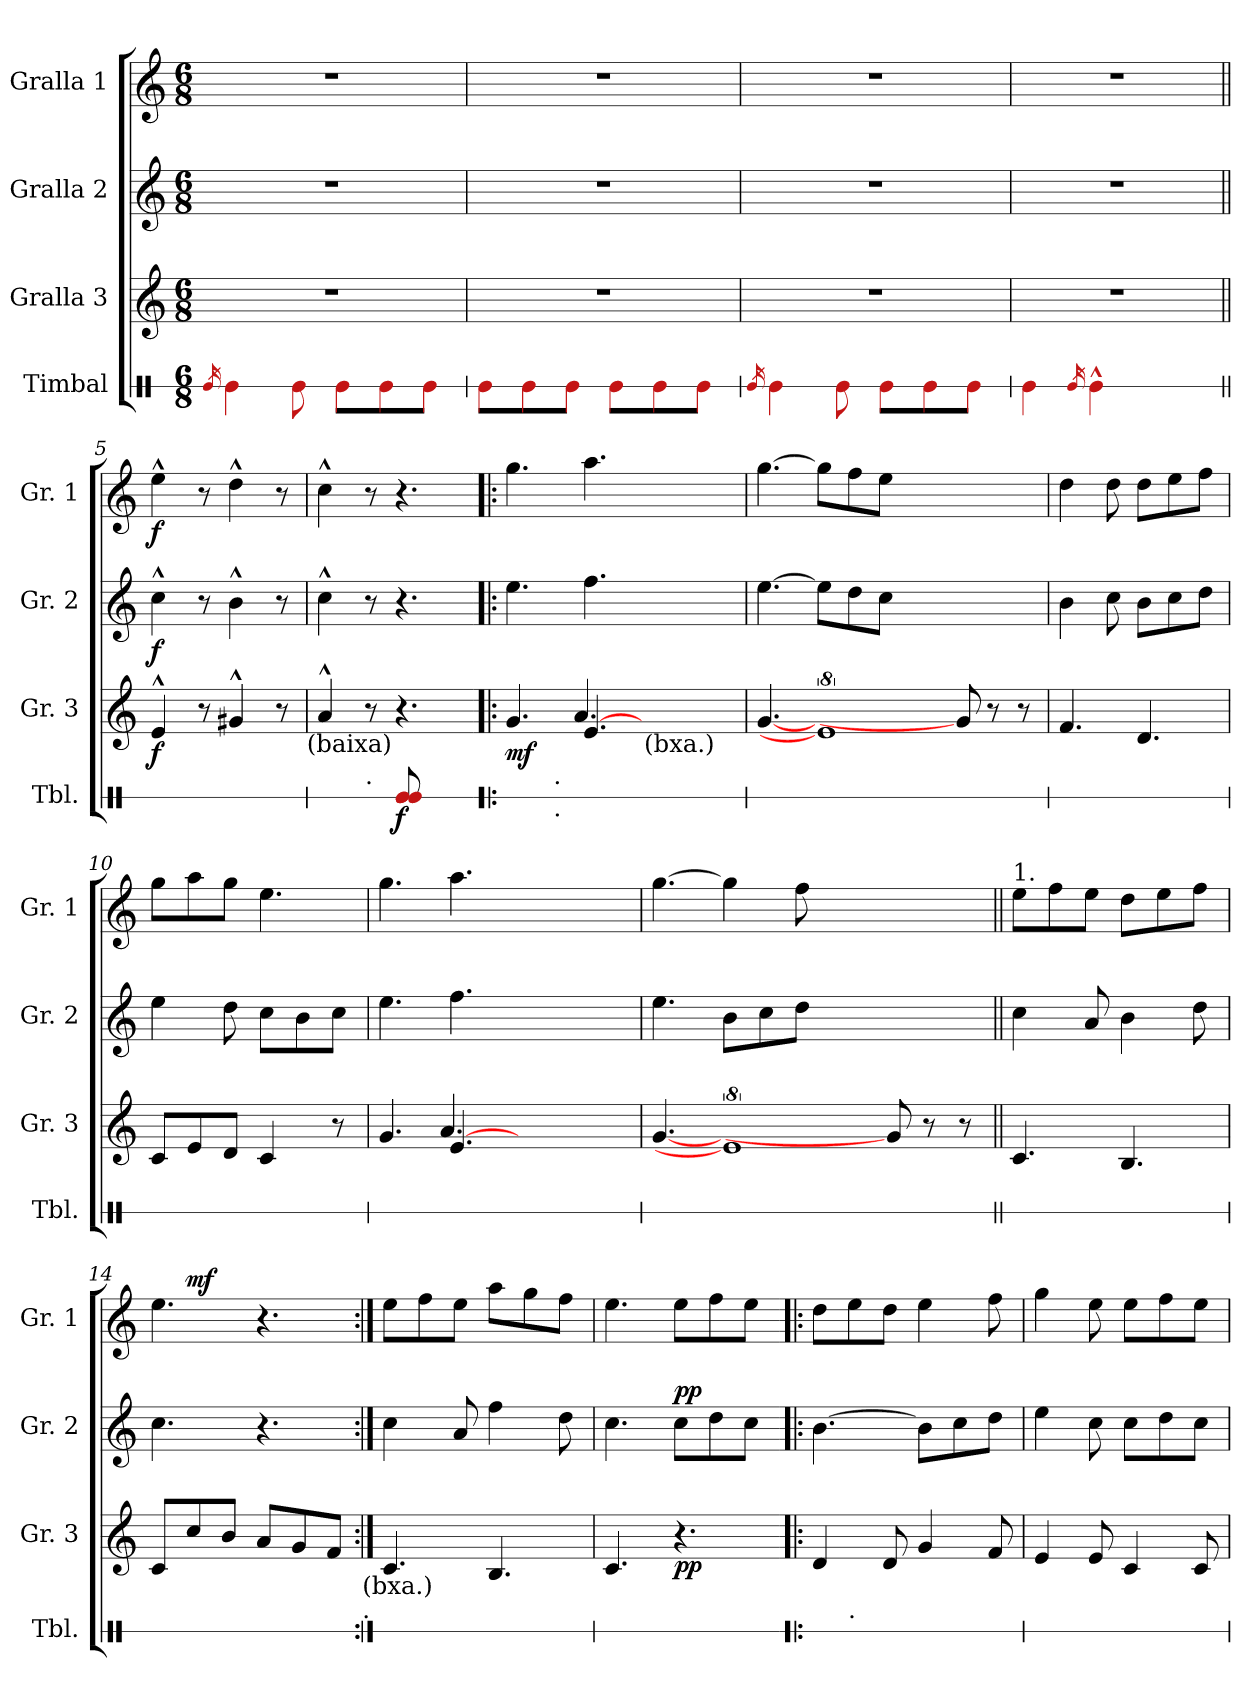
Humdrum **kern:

**kern	**dynam	**kern	**dynam	**kern	**dynam	**kern	**dynam
*part4	*part4	*part3	*part3	*part2	*part2	*part1	*part1
*staff4	*staff4	*staff3	*staff3	*staff2	*staff2	*staff1	*staff1
*I"Timbal	*	*I"Gralla 3	*	*I"Gralla 2	*	*I"Gralla 1	*
*I'Tbl.	*	*I'Gr. 3	*	*I'Gr. 2	*	*I'Gr. 1	*
*stria1	*	*	*	*	*	*	*
*clefX	*	*clefG2	*	*clefG2	*	*clefG2	*
*k[]	*	*k[]	*	*k[]	*	*k[]	*
*M6/8	*	*M6/8	*	*M6/8	*	*M6/8	*
*MM80	*	*MM80	*	*MM80	*	*MM80	*
=1	=1	=1	=1	=1	=1	=1	=1
16qe/	.	.	.	.	.	.	.
4e\	.	2.r	.	2.r	.	2.r	.
8e\	.	.	.	.	.	.	.
8e\L	.	.	.	.	.	.	.
8e\	.	.	.	.	.	.	.
8e\J	.	.	.	.	.	.	.
=2	=2	=2	=2	=2	=2	=2	=2
8e\L	.	2.r	.	2.r	.	2.r	.
8e\	.	.	.	.	.	.	.
8e\J	.	.	.	.	.	.	.
8e\L	.	.	.	.	.	.	.
8e\	.	.	.	.	.	.	.
8e\J	.	.	.	.	.	.	.
=3	=3	=3	=3	=3	=3	=3	=3
16qe/	.	.	.	.	.	.	.
4e\	.	2.r	.	2.r	.	2.r	.
8e\	.	.	.	.	.	.	.
8e\L	.	.	.	.	.	.	.
8e\	.	.	.	.	.	.	.
8e\J	.	.	.	.	.	.	.
=4	=4	=4	=4	=4	=4	=4	=4
4e\	.	2.r	.	2.r	.	2.r	.
16qe/	.	.	.	.	.	.	.
4e^^\	.	.	.	.	.	.	.
4ryy	.	.	.	.	.	.	.
=5||	=5||	=5||	=5||	=5||	=5||	=5||	=5||
!	!	!	!LO:DY:b	!	!LO:DY:b	!	!LO:DY:b
2.ryy	.	4e^^/	f	4cc^^\	f	4ee^^\	f
.	.	8r	.	8r	.	8r	.
.	.	4g#X^^/	.	4b^^\	.	4dd^^\	.
.	.	8r	.	8r	.	8r	.
!	!	!LO:TX:b:t=(baixa)	!	!	!	!	!
=6	=6	=6	=6	=6	=6	=6	=6
*^	*	*	*	*	*	*	*
4.ryy	4ryy	.	4a^^/	.	4cc^^\	.	4cc^^\	.
!	!LO:TX:a:t=.	!	!	!	!	!	!	!
.	2ryy	.	8r	.	8r	.	8r	.
!	!	!LO:DY:b	!	!	!	!	!	!
8e/ 8e/ 8e/	.	f	4.r	.	4.r	.	4.r	.
4ryy	.	.	.	.	.	.	.	.
!!LO:LB:g=z
=7!|:	=7!|:	=7!|:	=7!|:	=7!|:	=7!|:	=7!|:	=7!|:	=7!|:
*	*	*	*^	*	*	*	*	*
!	!	!	!	!	!LO:DY:b	!	!LO:DY:a	!	!
!	!	!	!	!	!	!	!LO:DY:n=1:b	!	!
2.ryy	4ryy	.	4.g/	4.ryy	mf	4.ee\	mf mf	4.gg\	.
!	!LO:TX:b:t=.	!	!	!	!	!	!	!	!
!	!LO:TX:a:t=.	!	!	!	!	!	!	!	!
.	1ryy	.	.	.	.	.	.	.	.
.	.	.	[4.e	4.a/	.	4.ff\	.	4.aa\	.
!	!	!	!LO:TX:b:t=(bxa.)	!	!	!	!	!	!
2ryy	.	.	2ryy	2ryy	.	2ryy	.	2ryy	.
8ryy	8ryy	.	8ryy	8ryy	.	8ryy	.	8ryy	.
*v	*v	*	*	*	*	*	*	*	*
*	*	*v	*v	*	*	*	*	*
=8	=8	=8	=8	=8	=8	=8	=8
2.ryy	.	[4.g/	.	[4.ee\	.	[4.gg\	.
.	.	8%5e]	.	8ee\L]	.	8gg\L]	.
.	.	.	.	8dd\	.	8ff\	.
.	.	.	.	8cc\J	.	8ee\J	.
2ryy	.	.	.	2ryy	.	2ryy	.
.	.	8g/]	.	.	.	.	.
.	.	8r	.	.	.	.	.
8ryy	.	8r	.	8ryy	.	8ryy	.
=9	=9	=9	=9	=9	=9	=9	=9
2.ryy	.	4.f/	.	4b\	.	4dd\	.
.	.	.	.	8cc\	.	8dd\	.
.	.	4.d/	.	8b\L	.	8dd\L	.
.	.	.	.	8cc\	.	8ee\	.
.	.	.	.	8dd\J	.	8ff\J	.
=10	=10	=10	=10	=10	=10	=10	=10
2.ryy	.	8c/L	.	4ee\	.	8gg\L	.
.	.	8e/	.	.	.	8aa\	.
.	.	8d/J	.	8dd\	.	8gg\J	.
.	.	4c/	.	8cc\L	.	4.ee\	.
.	.	.	.	8b\	.	.	.
.	.	8r	.	8cc\J	.	.	.
=11	=11	=11	=11	=11	=11	=11	=11
*	*	*^	*	*	*	*	*
2.ryy	.	4.g/	4.ryy	.	4.ee\	.	4.gg\	.
.	.	[4.e	4.a/	.	4.ff\	.	4.aa\	.
2ryy	.	2ryy	2ryy	.	2ryy	.	2ryy	.
8ryy	.	8ryy	8ryy	.	8ryy	.	8ryy	.
*	*	*v	*v	*	*	*	*	*
=12	=12	=12	=12	=12	=12	=12	=12
2.ryy	.	[4.g/	.	4.ee\	.	[4.gg\	.
.	.	8%5e]	.	8b\L	.	4gg\]	.
.	.	.	.	8cc\	.	.	.
.	.	.	.	8dd\J	.	8ff\	.
2ryy	.	.	.	2ryy	.	2ryy	.
.	.	8g/]	.	.	.	.	.
.	.	8r	.	.	.	.	.
8ryy	.	8r	.	8ryy	.	8ryy	.
=13||	=13||	=13||	=13||	=13||	=13||	=13||	=13||
!	!	!	!	!	!	!LO:TX:a:t=1.	!
2.ryy	.	4.c/	.	4cc\	.	8ee\L	.
.	.	.	.	.	.	8ff\	.
.	.	.	.	8a/	.	8ee\J	.
.	.	4.B/	.	4b\	.	8dd\L	.
.	.	.	.	.	.	8ee\	.
.	.	.	.	8dd\	.	8ff\J	.
!!LO:LB:g=z
=14	=14	=14	=14	=14	=14	=14	=14
*	*	*	*	*	*	*^	*
2.ryy	.	8c/L	.	4.cc\	.	4.ee\	8ryy	.
!	!	!	!	!	!	!	!	!LO:DY:a
.	.	8cc/	.	.	.	.	2ryy	mf
.	.	8b/J	.	.	.	.	.	.
.	.	8a/L	.	4.r	.	4.r	.	.
.	.	8g/	.	.	.	.	.	.
.	.	8f/J	.	.	.	.	8ryy	.
!	!	!LO:TX:b:t=(bxa.)	!	!	!	!	!	!
!LO:TX:a:t=.	!	!	!	!	!	!	!	!
=15:|!	=15:|!	=15:|!	=15:|!	=15:|!	=15:|!	=15:|!	=15:|!	=15:|!
!	!	!	!	!	!	!LO:TX:a:t=2.	!	!
*	*	*	*	*	*	*v	*v	*
2.ryy	.	4.c/	.	4cc\	.	8ee\L	.
.	.	.	.	.	.	8ff\	.
.	.	.	.	8a/	.	8ee\J	.
.	.	4.B/	.	4ff\	.	8aa\L	.
.	.	.	.	.	.	8gg\	.
.	.	.	.	8dd\	.	8ff\J	.
=16	=16	=16	=16	=16	=16	=16	=16
2.ryy	.	4.c/	.	4.cc\	.	4.ee\	.
!	!	!	!LO:DY:b	!	!	!	!
!	!	!	!LO:DY:n=1:b	!	!LO:DY:a	!	!
!	!	!	!	!	!LO:DY:n=1:b	!	!
.	.	4.r	p p	8cc\L	p p	8ee\L	.
.	.	.	.	8dd\	.	8ff\	.
.	.	.	.	8cc\J	.	8ee\J	.
=17!|:	=17!|:	=17!|:	=17!|:	=17!|:	=17!|:	=17!|:	=17!|:
*^	*	*	*	*	*	*	*
2.ryy	8ryy	.	4d/	.	[4.b\	.	8dd\L	.
!	!LO:TX:a:t=.	!	!	!	!	!	!	!
.	2ryy	.	.	.	.	.	8ee\	.
.	.	.	8d/	.	.	.	8dd\J	.
.	.	.	4g/	.	8b\L]	.	4ee\	.
.	.	.	.	.	8cc\	.	.	.
.	8ryy	.	8f/	.	8dd\J	.	8ff\	.
*v	*v	*	*	*	*	*	*	*
=18	=18	=18	=18	=18	=18	=18	=18
2.ryy	.	4e/	.	4ee\	.	4gg\	.
.	.	8e/	.	8cc\	.	8ee\	.
.	.	4c/	.	8cc\L	.	8ee\L	.
.	.	.	.	8dd\	.	8ff\	.
.	.	8c/	.	8cc\J	.	8ee\J	.
=	=	=	=	=	=	=	=
*-	*-	*-	*-	*-	*-	*-	*-
